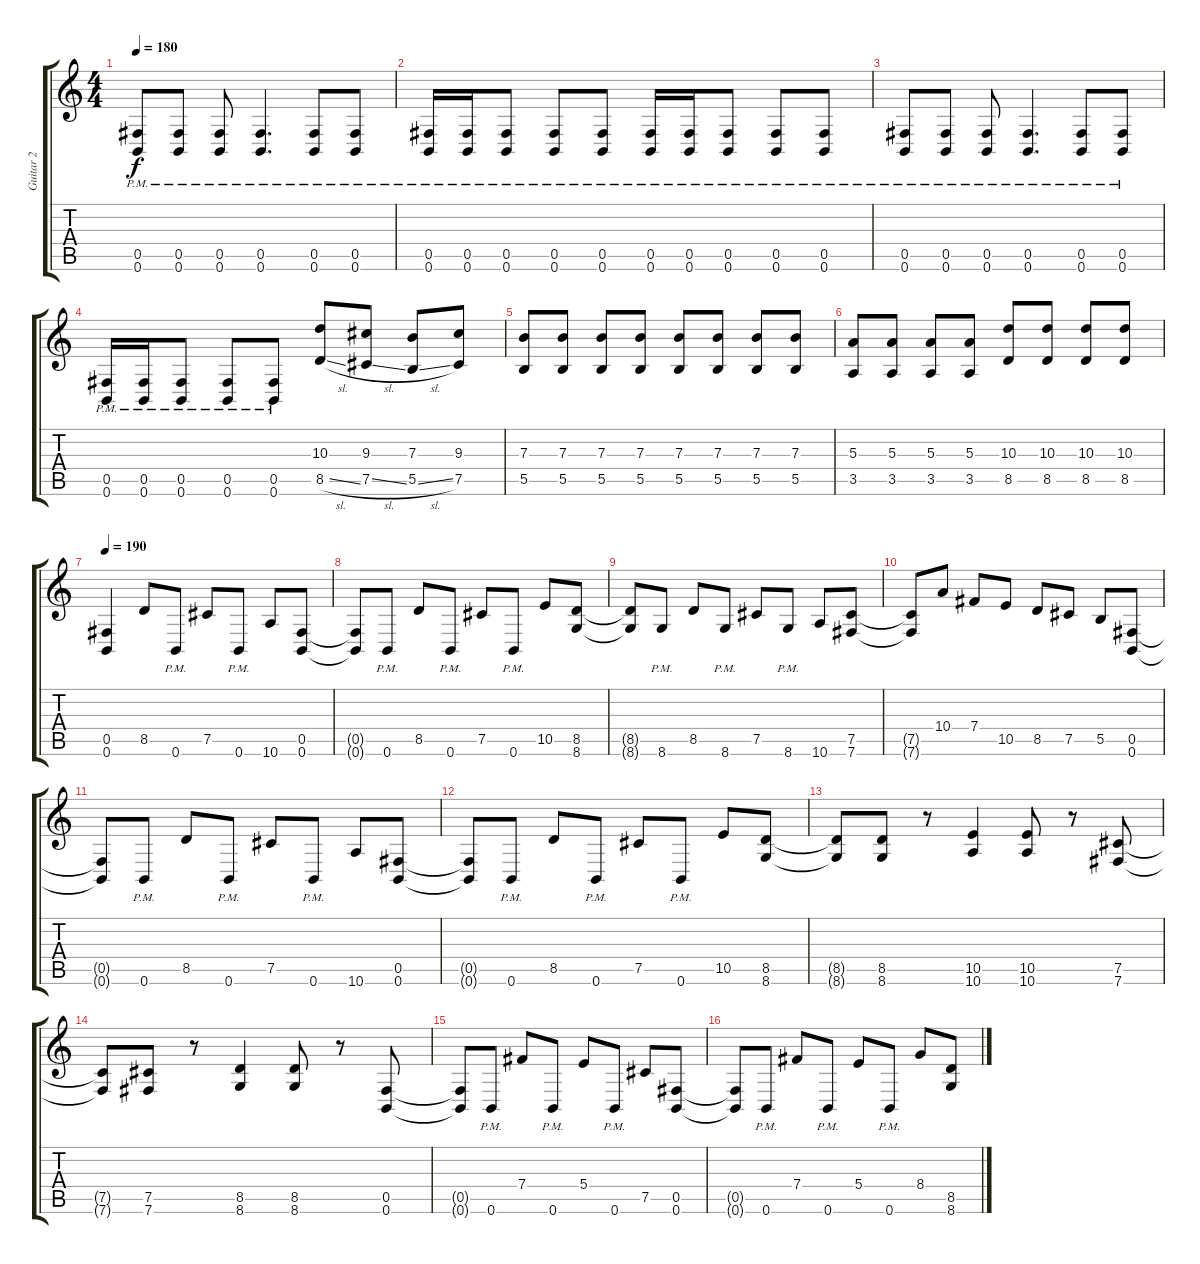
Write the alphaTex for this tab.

\track ("Guitar 2" "Guitar 2") {instrument distortionguitar}
\staff {score tabs}
\tuning (Db4 Ab3 E3 B2 Gb2 B1) {hide}
\ts (4 4)
\tempo 180
\clef g2
\ks c
(0.5{pm} 0.6{pm}).8{dy f} (0.5{pm} 0.6{pm}).8 (0.5{pm} 0.6{pm}).8 (0.5{pm} 0.6{pm}).4{d} (0.5{pm} 0.6{pm}).8 (0.5{pm} 0.6{pm}).8 |
(0.5{pm} 0.6{pm}).16 (0.5{pm} 0.6{pm}).16 (0.5{pm} 0.6{pm}).8 (0.5{pm} 0.6{pm}).8 (0.5{pm} 0.6{pm}).8 (0.5{pm} 0.6{pm}).16 (0.5{pm} 0.6{pm}).16 (0.5{pm} 0.6{pm}).8 (0.5{pm} 0.6{pm}).8 (0.5{pm} 0.6{pm}).8 |
(0.5{pm} 0.6{pm}).8 (0.5{pm} 0.6{pm}).8 (0.5{pm} 0.6{pm}).8 (0.5{pm} 0.6{pm}).4{d} (0.5{pm} 0.6{pm}).8 (0.5{pm} 0.6{pm}).8 |
(0.5{pm} 0.6{pm}).16 (0.5{pm} 0.6{pm}).16 (0.5{pm} 0.6{pm}).8 (0.5{pm} 0.6{pm}).8 (0.5{pm} 0.6{pm}).8 (10.3 8.5{sl}).8 (9.3 7.5{sl}).8 (7.3 5.5{sl}).8 (9.3 7.5).8 |
(7.3 5.5).8 (7.3 5.5).8 (7.3 5.5).8 (7.3 5.5).8 (7.3 5.5).8 (7.3 5.5).8 (7.3 5.5).8 (7.3 5.5).8 |
(5.3 3.5).8 (5.3 3.5).8 (5.3 3.5).8 (5.3 3.5).8 (10.3 8.5).8 (10.3 8.5).8 (10.3 8.5).8 (10.3 8.5).8 |
\tempo 190
(0.5 0.6).4 8.5.8 0.6{pm}.8 7.5.8 0.6{pm}.8 10.6.8 (0.5 0.6).8 |
(0.5{t} 0.6{t}).8 0.6{pm}.8 8.5.8 0.6{pm}.8 7.5.8 0.6{pm}.8 10.5.8 (8.5 8.6).8 |
(8.5{t} 8.6{t}).8 8.6{pm}.8 8.5.8 8.6{pm}.8 7.5.8 8.6{pm}.8 10.6.8 (7.5 7.6).8 |
(7.5{t} 7.6{t}).8 10.4.8 7.4.8 10.5.8 8.5.8 7.5.8 5.5.8 (0.5 0.6).8 |
(0.5{t} 0.6{t}).8 0.6{pm}.8 8.5.8 0.6{pm}.8 7.5.8 0.6{pm}.8 10.6.8 (0.5 0.6).8 |
(0.5{t} 0.6{t}).8 0.6{pm}.8 8.5.8 0.6{pm}.8 7.5.8 0.6{pm}.8 10.5.8 (8.5 8.6).8 |
(8.5{t} 8.6{t}).8 (8.5 8.6).8 r.8 (10.5 10.6).4 (10.5 10.6).8 r.8 (7.5 7.6).8 |
(7.5{t} 7.6{t}).8 (7.5 7.6).8 r.8 (8.5 8.6).4 (8.5 8.6).8 r.8 (0.5 0.6).8 |
(0.5{t} 0.6{t}).8 0.6{pm}.8 7.4.8 0.6{pm}.8 5.4.8 0.6{pm}.8 7.5.8 (0.5 0.6).8 |
(0.5{t} 0.6{t}).8 0.6{pm}.8 7.4.8 0.6{pm}.8 5.4.8 0.6{pm}.8 8.4.8 (8.5 8.6).8
